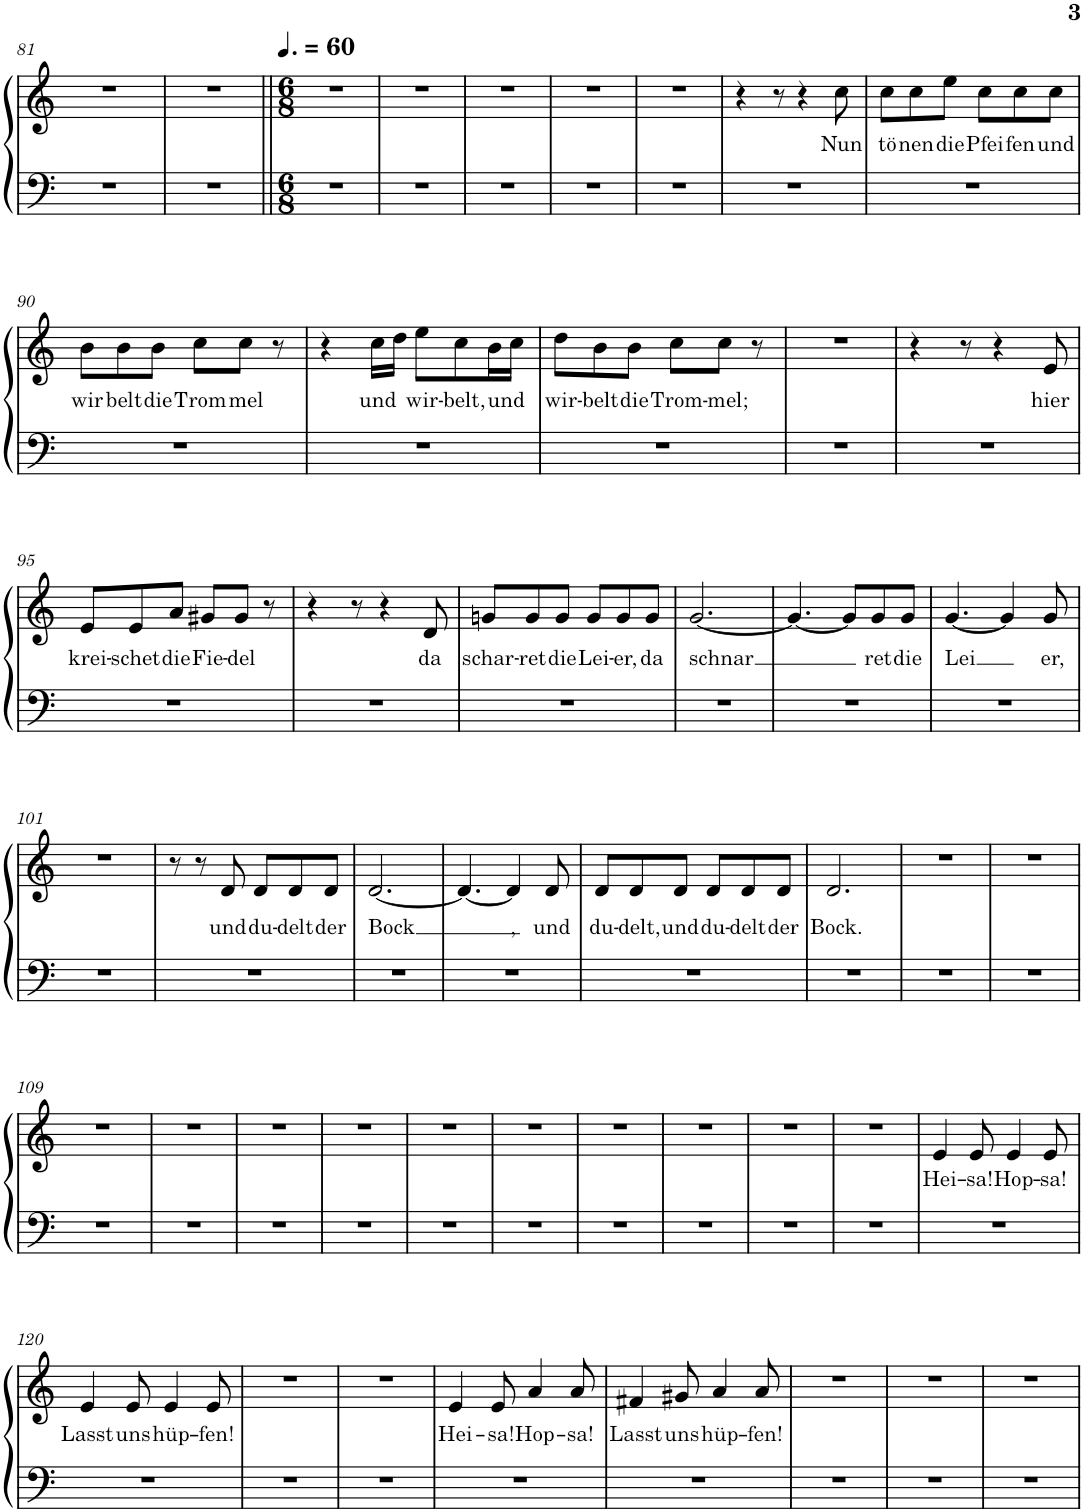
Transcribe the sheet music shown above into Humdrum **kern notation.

**kern	**kern	**text
*part1	*part1	*part1
*staff2	*staff1	*staff1
*I"Piano	*	*
*I'Pno.	*	*
!!LO:PB:g=z
*clefF4	*clefG2	*
*k[]	*k[]	*
*M4/4	*M4/4	*
*met(c)	*met(c)	*
=81	=81	=81
1r	1r	.
=82	=82	=82
1r	1r	.
=83||	=83||	=83||
*M6/8	*M6/8	*
*	*MM90	*
2.r	2.r	.
=84	=84	=84
2.r	2.r	.
=85	=85	=85
2.r	2.r	.
=86	=86	=86
2.r	2.r	.
=87	=87	=87
2.r	2.r	.
=88	=88	=88
2.r	4r	.
.	8r	.
.	4r	.
!	!	!LO:LY:b
.	8cc\	Nun
=89	=89	=89
!	!	!LO:LY:b
2.r	8cc\L	tö
!	!	!LO:LY:b
.	8cc\	nen
!	!	!LO:LY:b
.	8ee\J	die
!	!	!LO:LY:b
.	8cc\L	Pfei
!	!	!LO:LY:b
.	8cc\	fen
!	!	!LO:LY:b
.	8cc\J	und
!!LO:LB:g=z
=90	=90	=90
!	!	!LO:LY:b
2.r	8b\L	wir
!	!	!LO:LY:b
.	8b\	belt
!	!	!LO:LY:b
.	8b\J	die
!	!	!LO:LY:b
.	8cc\L	Trom
!	!	!LO:LY:b
.	8cc\J	mel
.	8r	.
=91	=91	=91
2.r	4r	.
!	!	!LO:LY:b
.	16cc\LL	und
.	16dd\JJ	.
!	!	!LO:LY:b
.	8ee\L	wir-
!	!	!LO:LY:b
.	8cc\	-belt,
!	!	!LO:LY:b
.	16b\L	und
.	16cc\JJ	.
=92	=92	=92
!	!	!LO:LY:b
2.r	8dd\L	wir-
!	!	!LO:LY:b
.	8b\	-belt
!	!	!LO:LY:b
.	8b\J	die
!	!	!LO:LY:b
.	8cc\L	Trom-
!	!	!LO:LY:b
.	8cc\J	-mel;
.	8r	.
=93	=93	=93
2.r	2.r	.
=94	=94	=94
2.r	4r	.
.	8r	.
.	4r	.
!	!	!LO:LY:b
.	8e/	hier
!!LO:LB:g=z
=95	=95	=95
!	!	!LO:LY:b
2.r	8e/L	krei-
!	!	!LO:LY:b
.	8e/	-schet
!	!	!LO:LY:b
.	8a/J	die
!	!	!LO:LY:b
.	8g#X/L	Fie-
!	!	!LO:LY:b
.	8g#/J	-del
.	8r	.
=96	=96	=96
2.r	4r	.
.	8r	.
.	4r	.
!	!	!LO:LY:b
.	8d/	da
=97	=97	=97
!	!	!LO:LY:b
2.r	8gn/L	schar-
!	!	!LO:LY:b
.	8g/	-ret
!	!	!LO:LY:b
.	8g/J	die
!	!	!LO:LY:b
.	8g/L	Lei-
!	!	!LO:LY:b
.	8g/	-er,
!	!	!LO:LY:b
.	8g/J	da
=98	=98	=98
!	!	!LO:LY:b
2.r	[2.g/	schnar
=99	=99	=99
2.r	4.g/_	.
.	8g/L]	.
!	!	!LO:LY:b
.	8g/	ret
!	!	!LO:LY:b
.	8g/J	die
=100	=100	=100
!	!	!LO:LY:b
2.r	[4.g/	-Lei
.	4g/]	.
!	!	!LO:LY:b
.	8g/	er,
!!LO:LB:g=z
=101	=101	=101
2.r	2.r	.
=102	=102	=102
2.r	8r	.
.	8r	.
!	!	!LO:LY:b
.	8d/	und
!	!	!LO:LY:b
.	8d/L	du-
!	!	!LO:LY:b
.	8d/	-delt
!	!	!LO:LY:b
.	8d/J	der
=103	=103	=103
!	!	!LO:LY:b
2.r	[2.d/	Bock
=104	=104	=104
2.r	4.d/_	.
!	!	!LO:LY:b
.	4d/]	,
!	!	!LO:LY:b
.	8d/	und
=105	=105	=105
!	!	!LO:LY:b
2.r	8d/L	du-
!	!	!LO:LY:b
.	8d/	-delt,
!	!	!LO:LY:b
.	8d/J	und
!	!	!LO:LY:b
.	8d/L	du-
!	!	!LO:LY:b
.	8d/	-delt
!	!	!LO:LY:b
.	8d/J	der
=106	=106	=106
!	!	!LO:LY:b
2.r	2.d/	Bock.
=107	=107	=107
2.r	2.r	.
=108	=108	=108
2.r	2.r	.
!!LO:LB:g=z
=109	=109	=109
2.r	2.r	.
=110	=110	=110
2.r	2.r	.
=111	=111	=111
2.r	2.r	.
=112	=112	=112
2.r	2.r	.
=113	=113	=113
2.r	2.r	.
=114	=114	=114
2.r	2.r	.
=115	=115	=115
2.r	2.r	.
=116	=116	=116
2.r	2.r	.
=117	=117	=117
2.r	2.r	.
=118	=118	=118
2.r	2.r	.
=119	=119	=119
!	!	!LO:LY:b
2.r	4e/	Hei-
!	!	!LO:LY:b
.	8e/	-sa!
!	!	!LO:LY:b
.	4e/	Hop-
!	!	!LO:LY:b
.	8e/	-sa!
!!LO:LB:g=z
=120	=120	=120
!	!	!LO:LY:b
2.r	4e/	Lasst
!	!	!LO:LY:b
.	8e/	uns
!	!	!LO:LY:b
.	4e/	hüp-
!	!	!LO:LY:b
.	8e/	-fen!
=121	=121	=121
2.r	2.r	.
=122	=122	=122
2.r	2.r	.
=123	=123	=123
!	!	!LO:LY:b
2.r	4e/	Hei-
!	!	!LO:LY:b
.	8e/	-sa!
!	!	!LO:LY:b
.	4a/	Hop-
!	!	!LO:LY:b
.	8a/	-sa!
=124	=124	=124
!	!	!LO:LY:b
2.r	4f#X/	Lasst
!	!	!LO:LY:b
.	8g#X/	uns
!	!	!LO:LY:b
.	4a/	hüp-
!	!	!LO:LY:b
.	8a/	-fen!
=125	=125	=125
2.r	2.r	.
=126	=126	=126
2.r	2.r	.
=127	=127	=127
2.r	2.r	.
=	=	=
*-	*-	*-
